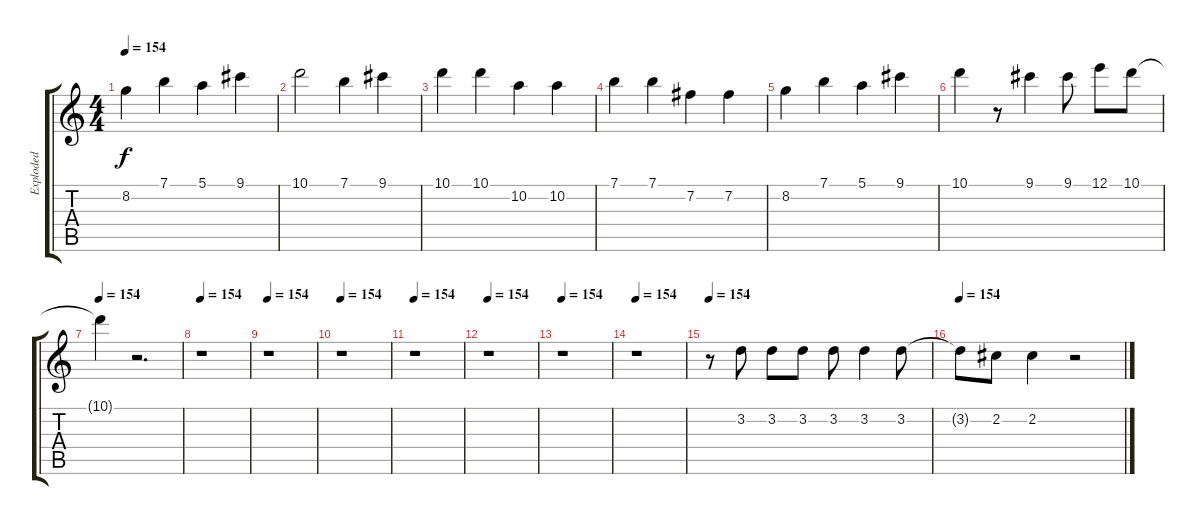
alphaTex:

\track ("Exploded" "Exploded") {instrument overdrivenguitar}
\staff {score tabs}
\tuning (E4 B3 G3 D3 A2 E2) {hide}
\ts (4 4)
\tempo 154
\clef g2
\ks c
8.2.4{dy f} 7.1.4 5.1.4 9.1.4 |
10.1.2 7.1.4 9.1.4 |
10.1.4 10.1.4 10.2.4 10.2.4 |
7.1.4 7.1.4 7.2.4 7.2.4 |
8.2.4 7.1.4 5.1.4 9.1.4 |
10.1.4 r.8 9.1.4 9.1.8 12.1.8 10.1.8 |
\tempo 154
10.1{t}.4 r.2{d} |
\tempo 154
r.1 |
\tempo 154
r.1 |
\tempo 154
r.1 |
\tempo 154
r.1 |
\tempo 154
r.1 |
\tempo 154
r.1 |
\tempo 154
r.1 |
\tempo 154
r.8 3.2.8 3.2.8 3.2.8 3.2.8 3.2.4 3.2.8 |
\tempo 154
3.2{t}.8 2.2.8 2.2.4 r.2
